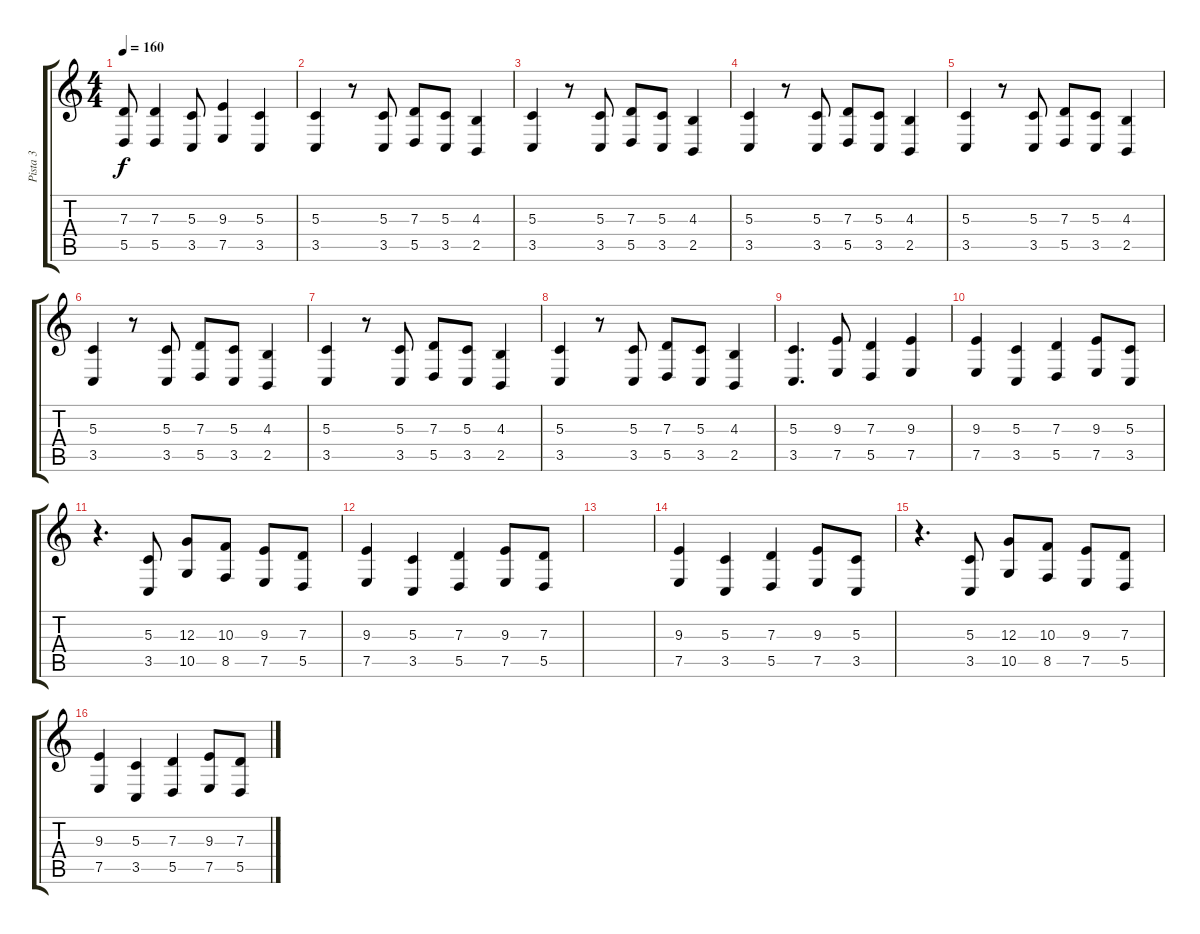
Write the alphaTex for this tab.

\track ("Pista 3" "Pista 3") {instrument stringensemble1}
\staff {score tabs}
\tuning (E4 B3 G3 D3 A2 E2) {hide}
\ts (4 4)
\tempo 160
\clef g2
\ks c
(7.3 5.5).8{dy f} (7.3 5.5).4 (5.3 3.5).8 (9.3 7.5).4 (5.3 3.5).4 |
(5.3 3.5).4 r.8 (5.3 3.5).8 (7.3 5.5).8 (5.3 3.5).8 (4.3 2.5).4 |
(5.3 3.5).4 r.8 (5.3 3.5).8 (7.3 5.5).8 (5.3 3.5).8 (4.3 2.5).4 |
(5.3 3.5).4 r.8 (5.3 3.5).8 (7.3 5.5).8 (5.3 3.5).8 (4.3 2.5).4 |
(5.3 3.5).4 r.8 (5.3 3.5).8 (7.3 5.5).8 (5.3 3.5).8 (4.3 2.5).4 |
(5.3 3.5).4 r.8 (5.3 3.5).8 (7.3 5.5).8 (5.3 3.5).8 (4.3 2.5).4 |
(5.3 3.5).4 r.8 (5.3 3.5).8 (7.3 5.5).8 (5.3 3.5).8 (4.3 2.5).4 |
(5.3 3.5).4 r.8 (5.3 3.5).8 (7.3 5.5).8 (5.3 3.5).8 (4.3 2.5).4 |
(5.3 3.5).4{d} (9.3 7.5).8 (7.3 5.5).4 (9.3 7.5).4 |
(9.3 7.5).4 (5.3 3.5).4 (7.3 5.5).4 (9.3 7.5).8 (5.3 3.5).8 |
r.4{d} (5.3 3.5).8 (12.3 10.5).8 (10.3 8.5).8 (9.3 7.5).8 (7.3 5.5).8 |
(9.3 7.5).4 (5.3 3.5).4 (7.3 5.5).4 (9.3 7.5).8 (7.3 5.5).8 |
|
(9.3 7.5).4 (5.3 3.5).4 (7.3 5.5).4 (9.3 7.5).8 (5.3 3.5).8 |
r.4{d} (5.3 3.5).8 (12.3 10.5).8 (10.3 8.5).8 (9.3 7.5).8 (7.3 5.5).8 |
(9.3 7.5).4 (5.3 3.5).4 (7.3 5.5).4 (9.3 7.5).8 (7.3 5.5).8
